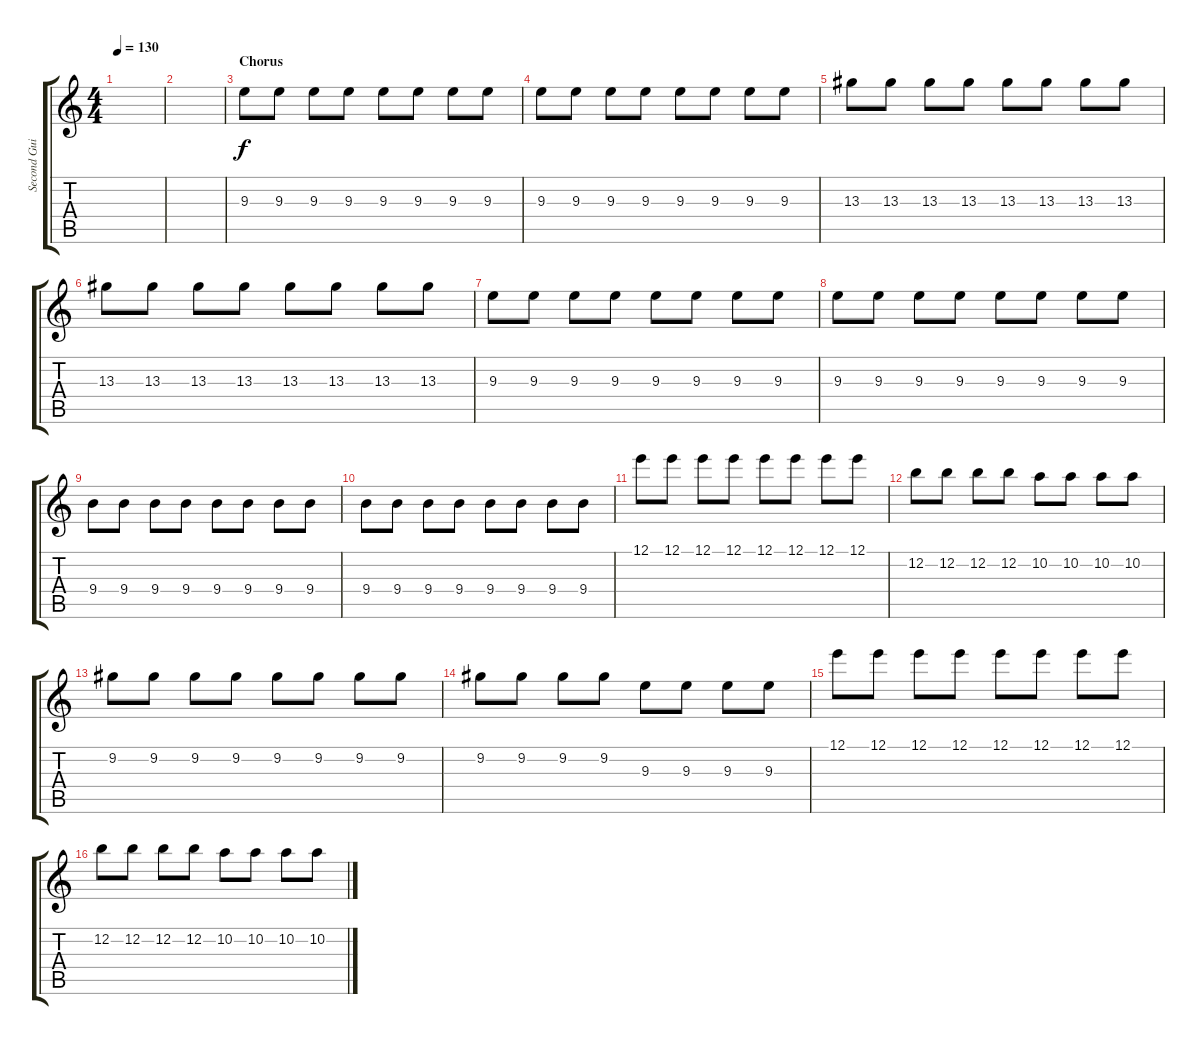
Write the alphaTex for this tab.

\track ("Second Guitar" "Second Gui") {instrument electricguitarclean}
\staff {score tabs}
\tuning (E4 B3 G3 D3 A2 E2) {hide}
\ts (4 4)
\tempo 130
\clef g2
\ks c
|
|
\section ("" "Chorus")
9.3.8 9.3.8 9.3.8 9.3.8 9.3.8 9.3.8 9.3.8 9.3.8 |
9.3.8 9.3.8 9.3.8 9.3.8 9.3.8 9.3.8 9.3.8 9.3.8 |
13.3.8 13.3.8 13.3.8 13.3.8 13.3.8 13.3.8 13.3.8 13.3.8 |
13.3.8 13.3.8 13.3.8 13.3.8 13.3.8 13.3.8 13.3.8 13.3.8 |
9.3.8 9.3.8 9.3.8 9.3.8 9.3.8 9.3.8 9.3.8 9.3.8 |
9.3.8 9.3.8 9.3.8 9.3.8 9.3.8 9.3.8 9.3.8 9.3.8 |
9.4.8 9.4.8 9.4.8 9.4.8 9.4.8 9.4.8 9.4.8 9.4.8 |
9.4.8 9.4.8 9.4.8 9.4.8 9.4.8 9.4.8 9.4.8 9.4.8 |
12.1.8 12.1.8 12.1.8 12.1.8 12.1.8 12.1.8 12.1.8 12.1.8 |
12.2.8 12.2.8 12.2.8 12.2.8 10.2.8 10.2.8 10.2.8 10.2.8 |
9.2.8 9.2.8 9.2.8 9.2.8 9.2.8 9.2.8 9.2.8 9.2.8 |
9.2.8 9.2.8 9.2.8 9.2.8 9.3.8 9.3.8 9.3.8 9.3.8 |
12.1.8 12.1.8 12.1.8 12.1.8 12.1.8 12.1.8 12.1.8 12.1.8 |
12.2.8 12.2.8 12.2.8 12.2.8 10.2.8 10.2.8 10.2.8 10.2.8
